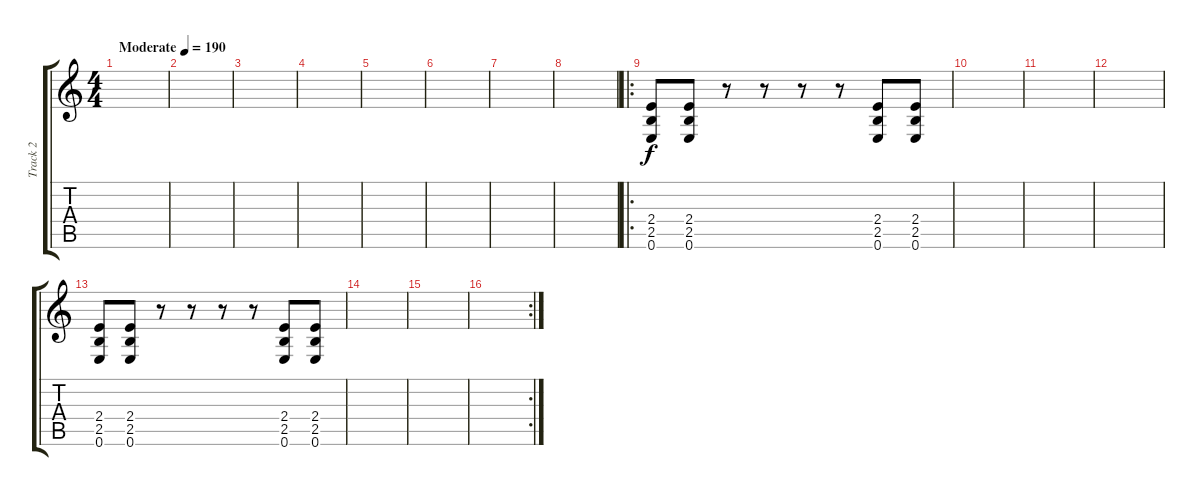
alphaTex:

\track ("Track 2" "Track 2") {instrument overdrivenguitar}
\staff {score tabs}
\tuning (E4 B3 G3 D3 A2 E2) {hide}
\ts (4 4)
\tempo (190 "Moderate")
\clef g2
\ks c
|
|
|
|
|
|
|
|
\ro
(2.4 2.5 0.6).8 (2.4 2.5 0.6).8 r.8 r.8 r.8 r.8 (2.4 2.5 0.6).8 (2.4 2.5 0.6).8 |
|
|
|
(2.4 2.5 0.6).8 (2.4 2.5 0.6).8 r.8 r.8 r.8 r.8 (2.4 2.5 0.6).8 (2.4 2.5 0.6).8 |
|
|
\rc 2
